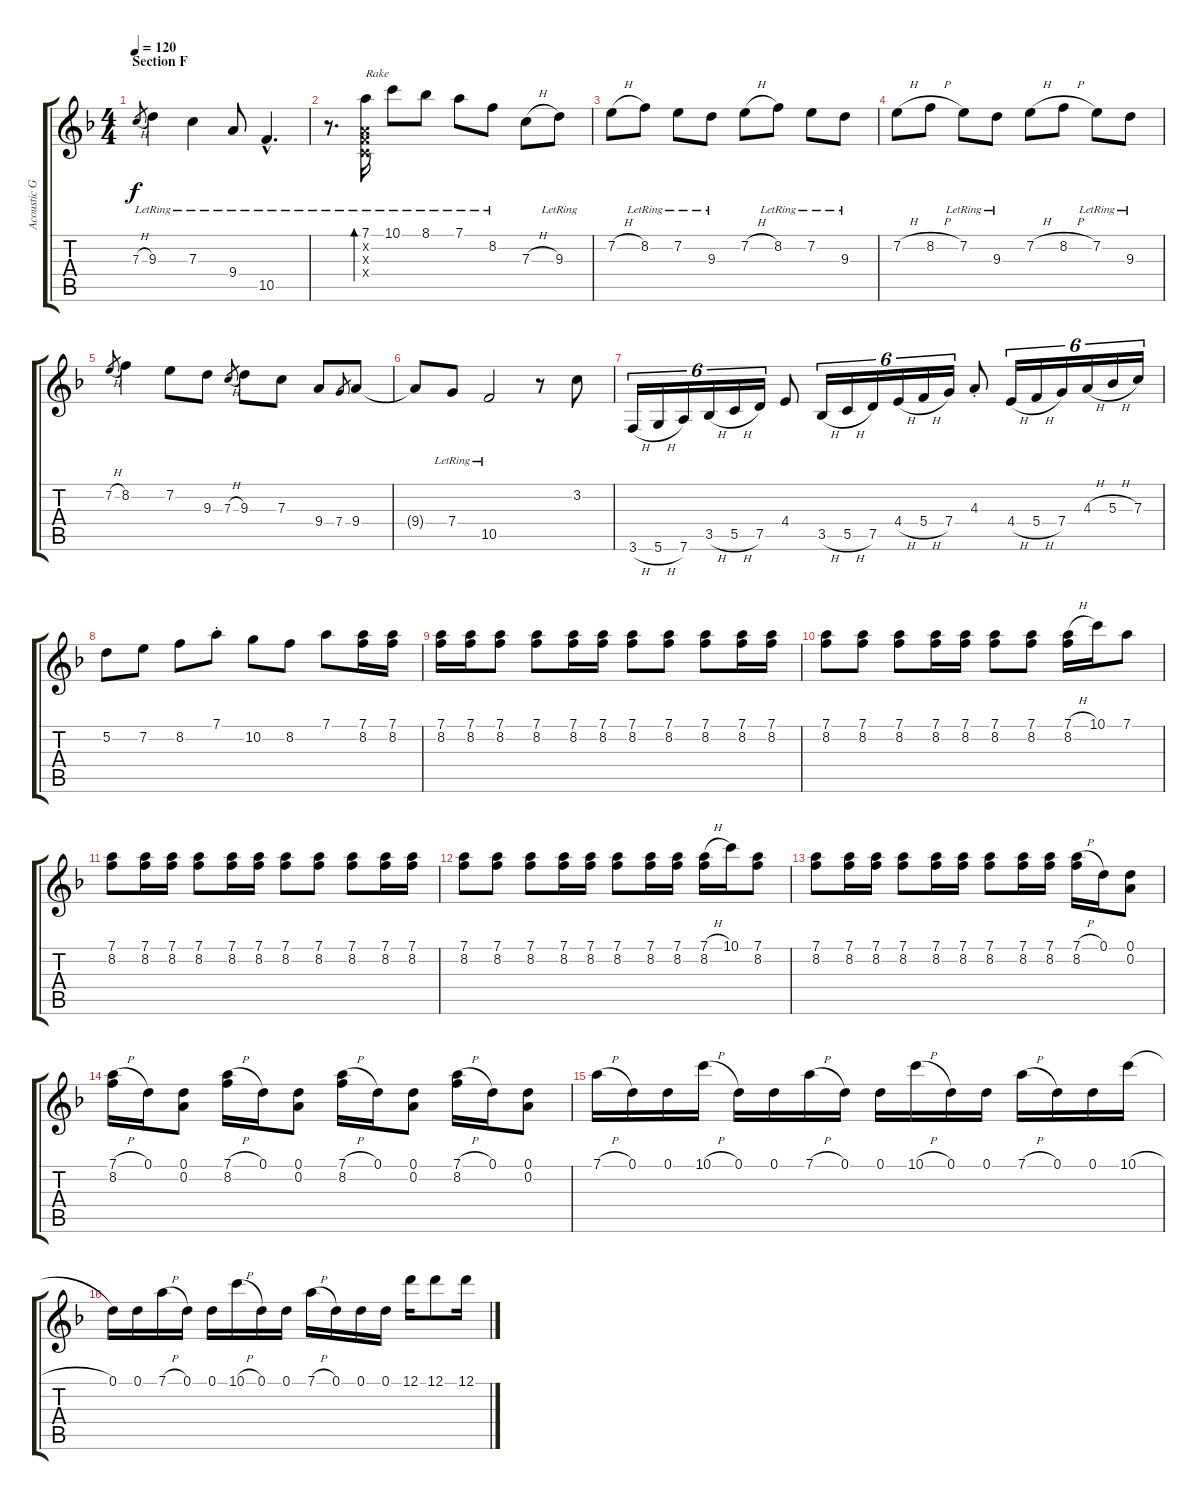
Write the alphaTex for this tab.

\track ("Acoustic Guitar 2 (Full Step Down)" "Acoustic G") {instrument acousticguitarsteel}
\staff {score tabs}
\tuning (D4 A3 F3 C3 G2 D2) {hide}
\ts (4 4)
\section ("" "Section F")
\tempo 120
\clef g2
\ks f
7.3{h}.8{gr dy f} 9.3{lr}.4 7.3{lr}.4 9.4{lr}.8 10.5{hac lr}.4{d} |
r.8{d} (7.1{lr} 0.2{x} 0.3{x} 0.4{x}).16{bd 60 txt "Rake"} 10.1{lr}.8 8.1{lr}.8 7.1{lr}.8 8.2{lr}.8 7.3{h}.8 9.3{lr}.8 |
7.2{h}.8 8.2{lr}.8 7.2{lr}.8 9.3{lr}.8 7.2{h}.8 8.2{lr}.8 7.2{lr}.8 9.3{lr}.8 |
7.2{h}.8 8.2{h}.8 7.2{lr}.8 9.3{lr}.8 7.2{h}.8 8.2{h}.8 7.2{lr}.8 9.3{lr}.8 |
7.2{h}.8{gr} 8.2.4 7.2.8 9.3.8 7.3{h}.8{gr} 9.3.8 7.3.8 9.4.8 7.4.8{gr} 9.4.8 |
9.4{t}.8 7.4{lr}.8 10.5{lr}.2 r.8 3.2.8 |
3.6{h}.16{tu (6 4)} 5.6{h}.16{tu (6 4)} 7.6.16{tu (6 4)} 3.5{h}.16{tu (6 4)} 5.5{h}.16{tu (6 4)} 7.5.16{tu (6 4)} 4.4.8 3.5{h}.16{tu (6 4)} 5.5{h}.16{tu (6 4)} 7.5.16{tu (6 4)} 4.4{h}.16{tu (6 4)} 5.4{h}.16{tu (6 4)} 7.4.16{tu (6 4)} 4.3{st}.8 4.4{h}.16{tu (6 4)} 5.4{h}.16{tu (6 4)} 7.4.16{tu (6 4)} 4.3{h}.16{tu (6 4)} 5.3{h}.16{tu (6 4)} 7.3.16{tu (6 4)} |
5.2.8 7.2.8 8.2.8 7.1{st}.8 10.2.8 8.2.8 7.1.8 (7.1 8.2).16 (7.1 8.2).16 |
(7.1 8.2).16 (7.1 8.2).16 (7.1 8.2).8 (7.1 8.2).8 (7.1 8.2).16 (7.1 8.2).16 (7.1 8.2).8 (7.1 8.2).8 (7.1 8.2).8 (7.1 8.2).16 (7.1 8.2).16 |
(7.1 8.2).8 (7.1 8.2).8 (7.1 8.2).8 (7.1 8.2).16 (7.1 8.2).16 (7.1 8.2).8 (7.1 8.2).8 (7.1{h} 8.2).16 10.1.16 7.1.8 |
(7.1 8.2).8 (7.1 8.2).16 (7.1 8.2).16 (7.1 8.2).8 (7.1 8.2).16 (7.1 8.2).16 (7.1 8.2).8 (7.1 8.2).8 (7.1 8.2).8 (7.1 8.2).16 (7.1 8.2).16 |
(7.1 8.2).8 (7.1 8.2).8 (7.1 8.2).8 (7.1 8.2).16 (7.1 8.2).16 (7.1 8.2).8 (7.1 8.2).16 (7.1 8.2).16 (7.1{h} 8.2).16 10.1.16 (7.1 8.2).8 |
(7.1 8.2).8 (7.1 8.2).16 (7.1 8.2).16 (7.1 8.2).8 (7.1 8.2).16 (7.1 8.2).16 (7.1 8.2).8 (7.1 8.2).16 (7.1 8.2).16 (7.1{h} 8.2).16 0.1.16 (0.1 0.2).8 |
(7.1{h} 8.2).16 0.1.16 (0.1 0.2).8 (7.1{h} 8.2).16 0.1.16 (0.1 0.2).8 (7.1{h} 8.2).16 0.1.16 (0.1 0.2).8 (7.1{h} 8.2).16 0.1.16 (0.1 0.2).8 |
7.1{h}.16 0.1.16 0.1.16 10.1{h}.16 0.1.16 0.1.16 7.1{h}.16 0.1.16 0.1.16 10.1{h}.16 0.1.16 0.1.16 7.1{h}.16 0.1.16 0.1.16 10.1{h}.16 |
0.1.16 0.1.16 7.1{h}.16 0.1.16 0.1.16 10.1{h}.16 0.1.16 0.1.16 7.1{h}.16 0.1.16 0.1.16 0.1.16 12.1.16 12.1.8 12.1.16
